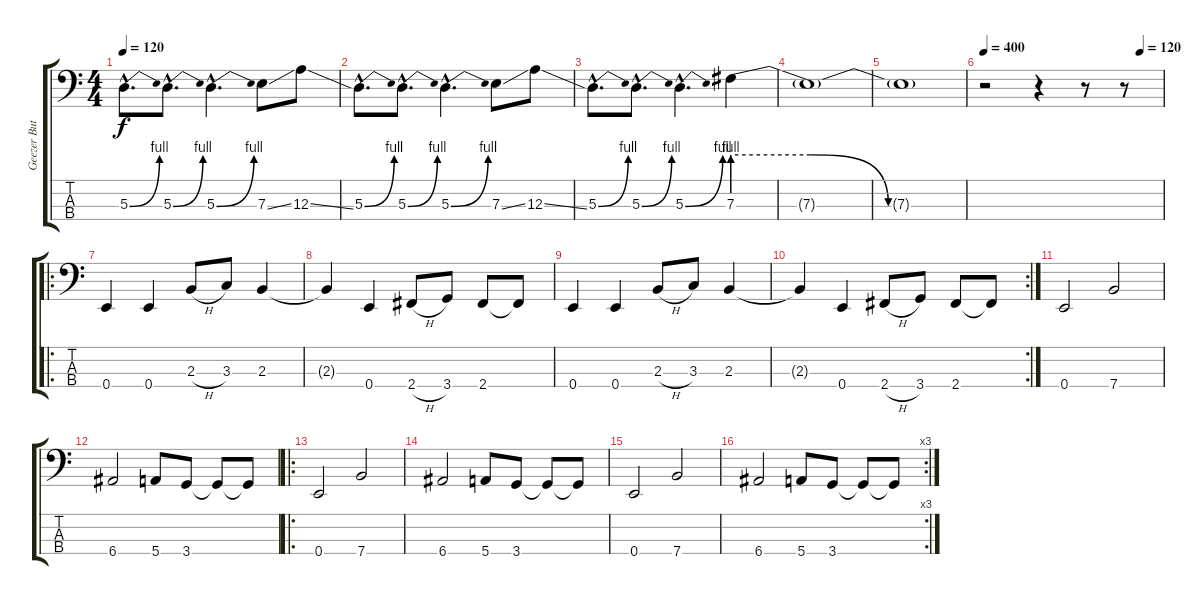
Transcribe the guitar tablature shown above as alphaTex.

\track ("Geezer Butler" "Geezer But") {instrument electricbassfinger}
\staff {score tabs}
\tuning (G2 D2 A1 E1) {hide}
\ts (4 4)
\tempo 120
\clef f4
\ks c
5.3{be (bend 0 0 60 4) hac}.8{d dy f} 5.3{be (bend 0 0 60 4) hac}.8{d} 5.3{be (bend 0 0 60 4) hac}.4{d} 7.3{ss}.8 12.3{ss}.8 |
5.3{be (bend 0 0 60 4) hac}.8{d} 5.3{be (bend 0 0 60 4) hac}.8{d} 5.3{be (bend 0 0 60 4) hac}.4{d} 7.3{ss}.8 12.3{ss}.8 |
5.3{be (bend 0 0 60 4) hac}.8{d} 5.3{be (bend 0 0 60 4) hac}.8{d} 5.3{be (bend 0 0 60 4) hac}.4{d} 7.3{be (custom 0 4 20 4 40 0 60 0)}.4 |
7.3{t}.1 |
7.3{t}.1 |
\tempo 400
\tempo (120 0.875)
r.2 r.4 r.8 r.8 |
\ro
0.4.4 0.4.4 2.3{h}.8 3.3.8 2.3.4 |
2.3{t}.4 0.4.4 2.4{h}.8 3.4.8 2.4.8 2.4{t}.8 |
0.4.4 0.4.4 2.3{h}.8 3.3.8 2.3.4 |
\rc 2
2.3{t}.4 0.4.4 2.4{h}.8 3.4.8 2.4.8 2.4{t}.8 |
0.4.2 7.4.2 |
6.4.2 5.4.8 3.4.8 3.4{t}.8 3.4{t}.8 |
\ro
0.4.2 7.4.2 |
6.4.2 5.4.8 3.4.8 3.4{t}.8 3.4{t}.8 |
0.4.2 7.4.2 |
\rc 3
6.4.2 5.4.8 3.4.8 3.4{t}.8 3.4{t}.8
